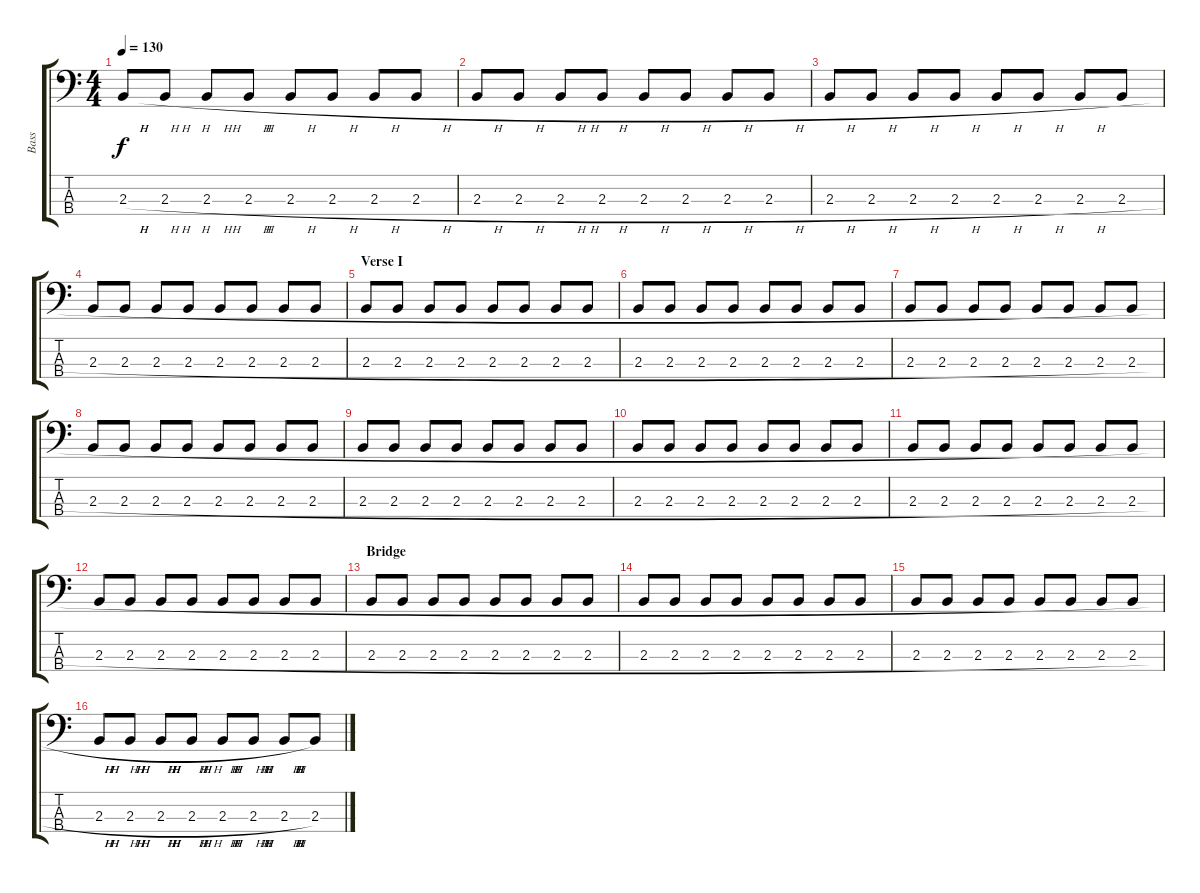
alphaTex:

\track ("Bass" "Bass") {instrument electricbasspick}
\staff {score tabs}
\tuning (G2 D2 A1 E1) {hide}
\ts (4 4)
\tempo 130
\clef f4
\ks c
2.3{h}.8{dy f} 2.3{h}.8 2.3{h}.8 2.3{h}.8 2.3{h}.8 2.3{h}.8 2.3{h}.8 2.3{h}.8 |
2.3{h}.8 2.3{h}.8 2.3{h}.8 2.3{h}.8 2.3{h}.8 2.3{h}.8 2.3{h}.8 2.3{h}.8 |
2.3{h}.8 2.3{h}.8 2.3{h}.8 2.3{h}.8 2.3{h}.8 2.3{h}.8 2.3{h}.8 2.3{h}.8 |
2.3{h}.8 2.3{h}.8 2.3{h}.8 2.3{h}.8 2.3{h}.8 2.3{h}.8 2.3{h}.8 2.3{h}.8 |
\section ("" "Verse I")
2.3{h}.8 2.3{h}.8 2.3{h}.8 2.3{h}.8 2.3{h}.8 2.3{h}.8 2.3{h}.8 2.3{h}.8 |
2.3{h}.8 2.3{h}.8 2.3{h}.8 2.3{h}.8 2.3{h}.8 2.3{h}.8 2.3{h}.8 2.3{h}.8 |
2.3{h}.8 2.3{h}.8 2.3{h}.8 2.3{h}.8 2.3{h}.8 2.3{h}.8 2.3{h}.8 2.3{h}.8 |
2.3{h}.8 2.3{h}.8 2.3{h}.8 2.3{h}.8 2.3{h}.8 2.3{h}.8 2.3{h}.8 2.3{h}.8 |
2.3{h}.8 2.3{h}.8 2.3{h}.8 2.3{h}.8 2.3{h}.8 2.3{h}.8 2.3{h}.8 2.3{h}.8 |
2.3{h}.8 2.3{h}.8 2.3{h}.8 2.3{h}.8 2.3{h}.8 2.3{h}.8 2.3{h}.8 2.3{h}.8 |
2.3{h}.8 2.3{h}.8 2.3{h}.8 2.3{h}.8 2.3{h}.8 2.3{h}.8 2.3{h}.8 2.3{h}.8 |
2.3{h}.8 2.3{h}.8 2.3{h}.8 2.3{h}.8 2.3{h}.8 2.3{h}.8 2.3{h}.8 2.3{h}.8 |
\section ("" "Bridge")
2.3{h}.8 2.3{h}.8 2.3{h}.8 2.3{h}.8 2.3{h}.8 2.3{h}.8 2.3{h}.8 2.3{h}.8 |
2.3{h}.8 2.3{h}.8 2.3{h}.8 2.3{h}.8 2.3{h}.8 2.3{h}.8 2.3{h}.8 2.3{h}.8 |
2.3{h}.8 2.3{h}.8 2.3{h}.8 2.3{h}.8 2.3{h}.8 2.3{h}.8 2.3{h}.8 2.3{h}.8 |
2.3{h}.8 2.3{h}.8 2.3{h}.8 2.3{h}.8 2.3{h}.8 2.3{h}.8 2.3{h}.8 2.3{h}.8
